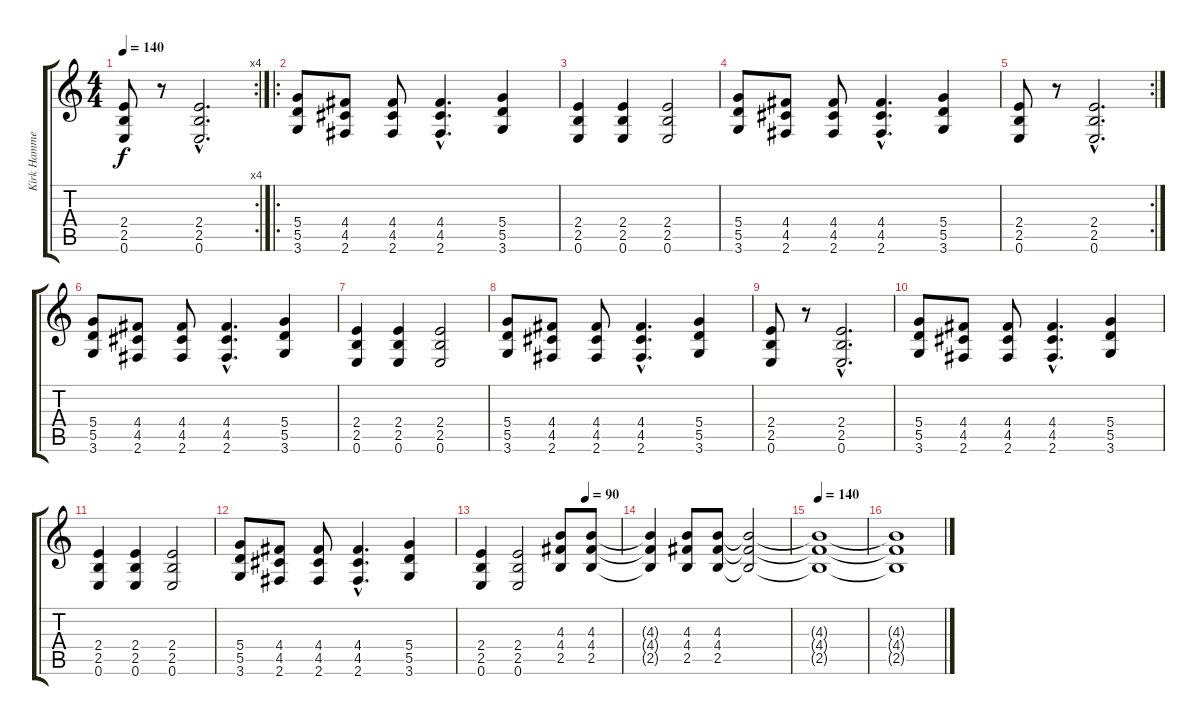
\track ("Kirk Hammet" "Kirk Hamme") {instrument distortionguitar}
\staff {score tabs}
\tuning (E4 B3 G3 D3 A2 E2) {hide}
\rc 4
\ts (4 4)
\tempo 140
\clef g2
\ks c
(2.4 2.5 0.6).8{dy f} r.8 (2.4{hac} 2.5{hac} 0.6{hac}).2{d} |
\ro
(5.4 5.5 3.6).8 (4.4 4.5 2.6).8 (4.4 4.5 2.6).8 (4.4{hac} 4.5{hac} 2.6{hac}).4{d} (5.4 5.5 3.6).4 |
(2.4 2.5 0.6).4 (2.4 2.5 0.6).4 (2.4 2.5 0.6).2 |
(5.4 5.5 3.6).8 (4.4 4.5 2.6).8 (4.4 4.5 2.6).8 (4.4{hac} 4.5{hac} 2.6{hac}).4{d} (5.4 5.5 3.6).4 |
\rc 2
(2.4 2.5 0.6).8 r.8 (2.4{hac} 2.5{hac} 0.6{hac}).2{d} |
(5.4 5.5 3.6).8 (4.4 4.5 2.6).8 (4.4 4.5 2.6).8 (4.4{hac} 4.5{hac} 2.6{hac}).4{d} (5.4 5.5 3.6).4 |
(2.4 2.5 0.6).4 (2.4 2.5 0.6).4 (2.4 2.5 0.6).2 |
(5.4 5.5 3.6).8 (4.4 4.5 2.6).8 (4.4 4.5 2.6).8 (4.4{hac} 4.5{hac} 2.6{hac}).4{d} (5.4 5.5 3.6).4 |
(2.4 2.5 0.6).8 r.8 (2.4{hac} 2.5{hac} 0.6{hac}).2{d} |
(5.4 5.5 3.6).8 (4.4 4.5 2.6).8 (4.4 4.5 2.6).8 (4.4{hac} 4.5{hac} 2.6{hac}).4{d} (5.4 5.5 3.6).4 |
(2.4 2.5 0.6).4 (2.4 2.5 0.6).4 (2.4 2.5 0.6).2 |
(5.4 5.5 3.6).8 (4.4 4.5 2.6).8 (4.4 4.5 2.6).8 (4.4{hac} 4.5{hac} 2.6{hac}).4{d} (5.4 5.5 3.6).4 |
\tempo (90 0.75)
(2.4 2.5 0.6).4 (2.4 2.5 0.6).2 (4.3 4.4 2.5).8 (4.3 4.4 2.5).8 |
(4.3{t} 4.4{t} 2.5{t}).4 (4.3 4.4 2.5).8 (4.3 4.4 2.5).8 (4.3{t} 4.4{t} 2.5{t}).2 |
\tempo 140
(4.3{t} 4.4{t} 2.5{t}).1{volume 11} |
(4.3{t} 4.4{t} 2.5{t}).1
